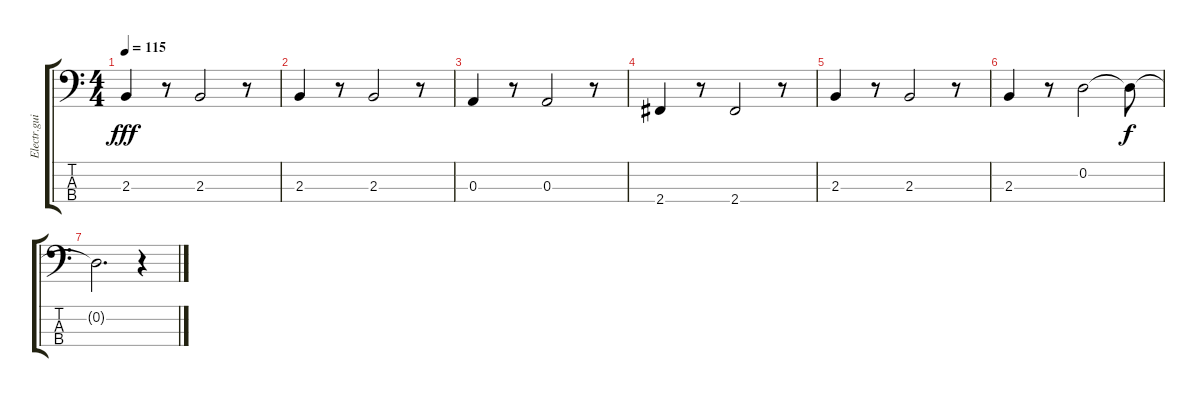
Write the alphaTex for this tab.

\track ("Electr.guitar (jazz)" "Electr.gui") {instrument electricbassfinger}
\staff {score tabs}
\tuning (G2 D2 A1 E1) {hide}
\ts (4 4)
\tempo 115
\clef f4
\ks c
2.3.4{dy fff} r.8 2.3.2 r.8 |
2.3.4 r.8 2.3.2 r.8 |
0.3.4 r.8 0.3.2 r.8 |
2.4.4 r.8 2.4.2 r.8 |
2.3.4 r.8 2.3.2 r.8 |
2.3.4 r.8 0.2.2 0.2{t}.8{dy f} |
0.2{t}.2{d} r.4
